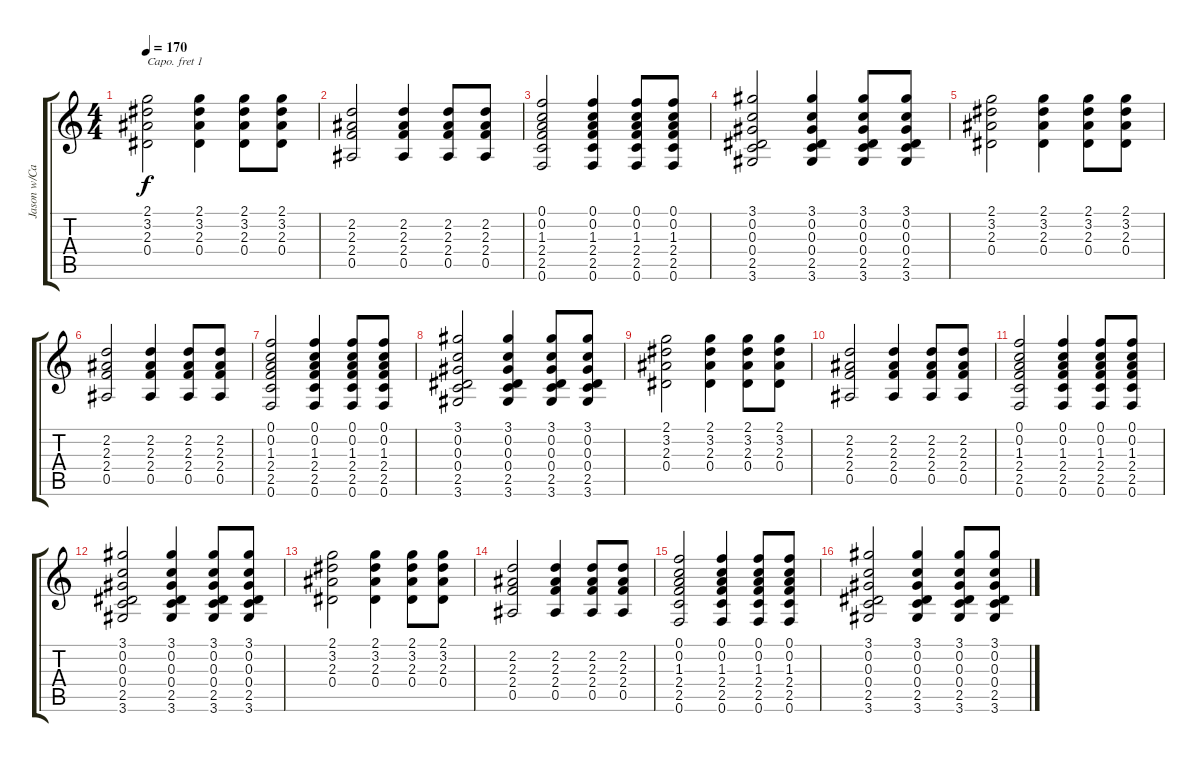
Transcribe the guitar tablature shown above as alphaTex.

\track ("Jason w/Capo" "Jason w/Ca") {instrument electricguitarclean}
\staff {score tabs}
\capo 1
\tuning (E4 B3 G3 D3 A2 E2) {hide}
\ts (4 4)
\tempo 170
\clef g2
\ks c
(2.1 3.2 2.3 0.4).2{dy f} (2.1 3.2 2.3 0.4).4 (2.1 3.2 2.3 0.4).8 (2.1 3.2 2.3 0.4).8 |
(2.2 2.3 2.4 0.5).2 (2.2 2.3 2.4 0.5).4 (2.2 2.3 2.4 0.5).8 (2.2 2.3 2.4 0.5).8 |
(0.1 0.2 1.3 2.4 2.5 0.6).2 (0.1 0.2 1.3 2.4 2.5 0.6).4 (0.1 0.2 1.3 2.4 2.5 0.6).8 (0.1 0.2 1.3 2.4 2.5 0.6).8 |
(3.1 0.2 0.3 0.4 2.5 3.6).2 (3.1 0.2 0.3 0.4 2.5 3.6).4 (3.1 0.2 0.3 0.4 2.5 3.6).8 (3.1 0.2 0.3 0.4 2.5 3.6).8 |
(2.1 3.2 2.3 0.4).2 (2.1 3.2 2.3 0.4).4 (2.1 3.2 2.3 0.4).8 (2.1 3.2 2.3 0.4).8 |
(2.2 2.3 2.4 0.5).2 (2.2 2.3 2.4 0.5).4 (2.2 2.3 2.4 0.5).8 (2.2 2.3 2.4 0.5).8 |
(0.1 0.2 1.3 2.4 2.5 0.6).2 (0.1 0.2 1.3 2.4 2.5 0.6).4 (0.1 0.2 1.3 2.4 2.5 0.6).8 (0.1 0.2 1.3 2.4 2.5 0.6).8 |
(3.1 0.2 0.3 0.4 2.5 3.6).2 (3.1 0.2 0.3 0.4 2.5 3.6).4 (3.1 0.2 0.3 0.4 2.5 3.6).8 (3.1 0.2 0.3 0.4 2.5 3.6).8 |
(2.1 3.2 2.3 0.4).2 (2.1 3.2 2.3 0.4).4 (2.1 3.2 2.3 0.4).8 (2.1 3.2 2.3 0.4).8 |
(2.2 2.3 2.4 0.5).2 (2.2 2.3 2.4 0.5).4 (2.2 2.3 2.4 0.5).8 (2.2 2.3 2.4 0.5).8 |
(0.1 0.2 1.3 2.4 2.5 0.6).2 (0.1 0.2 1.3 2.4 2.5 0.6).4 (0.1 0.2 1.3 2.4 2.5 0.6).8 (0.1 0.2 1.3 2.4 2.5 0.6).8 |
(3.1 0.2 0.3 0.4 2.5 3.6).2 (3.1 0.2 0.3 0.4 2.5 3.6).4 (3.1 0.2 0.3 0.4 2.5 3.6).8 (3.1 0.2 0.3 0.4 2.5 3.6).8 |
(2.1 3.2 2.3 0.4).2 (2.1 3.2 2.3 0.4).4 (2.1 3.2 2.3 0.4).8 (2.1 3.2 2.3 0.4).8 |
(2.2 2.3 2.4 0.5).2 (2.2 2.3 2.4 0.5).4 (2.2 2.3 2.4 0.5).8 (2.2 2.3 2.4 0.5).8 |
(0.1 0.2 1.3 2.4 2.5 0.6).2 (0.1 0.2 1.3 2.4 2.5 0.6).4 (0.1 0.2 1.3 2.4 2.5 0.6).8 (0.1 0.2 1.3 2.4 2.5 0.6).8 |
(3.1 0.2 0.3 0.4 2.5 3.6).2 (3.1 0.2 0.3 0.4 2.5 3.6).4 (3.1 0.2 0.3 0.4 2.5 3.6).8 (3.1 0.2 0.3 0.4 2.5 3.6).8
